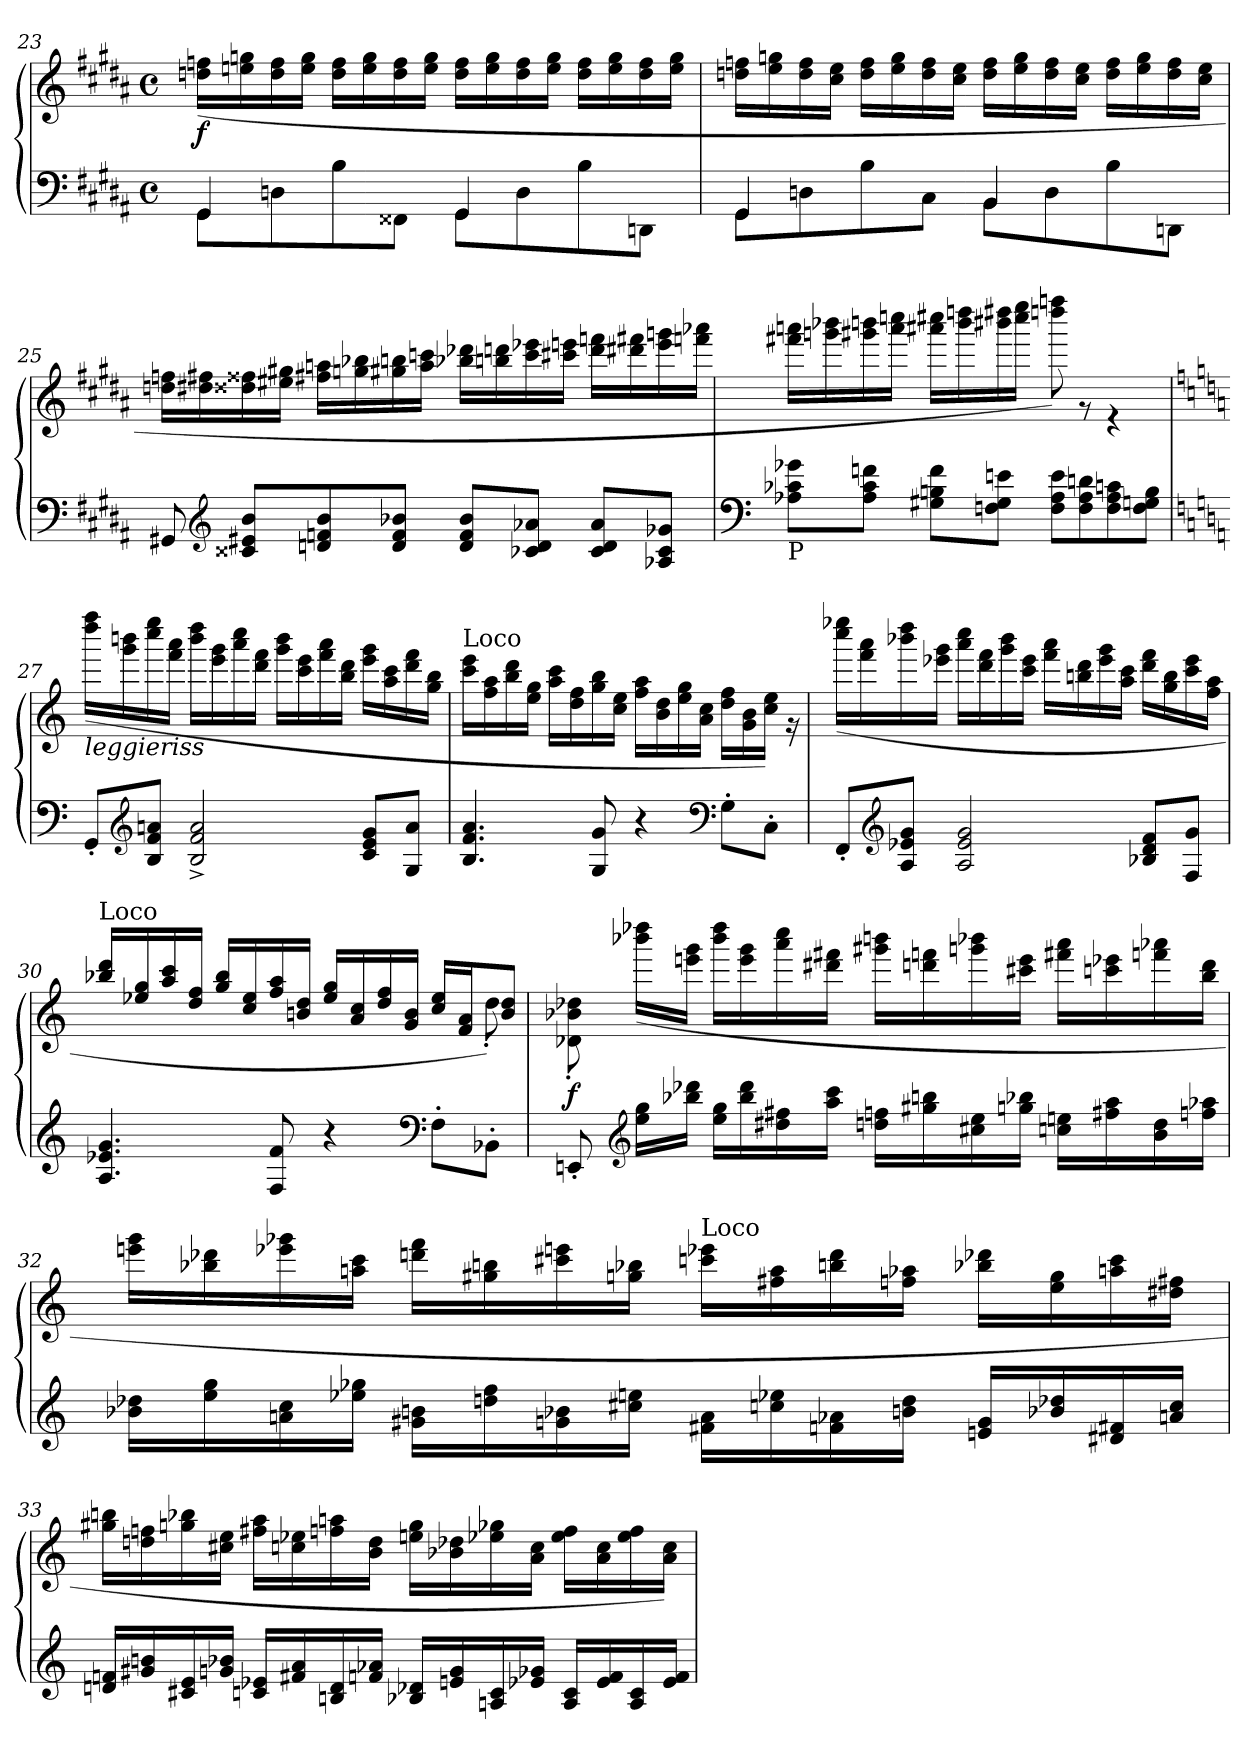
**kern	**kern	**dynam
*part1	*part1	*part1
*staff2	*staff1	*staff1/2
*clefF4	*clefG2	*
*k[f#c#g#d#a#]	*k[f#c#g#d#a#]	*
*g#:	*g#:	*
*M4/4	*M4/4	*
*met(c)	*met(c)	*
=23	=23	=23
*^	*^	*
!	!	!	!	!LO:DY:b
4GG#/	8GG#\L	1ryy	(>16ddn\ 16ffn\LL	f
.	.	.	16een\ 16ggn\	.
.	8Dn\	.	16dd\ 16ff\	.
.	.	.	16ee\ 16gg\JJ	.
4ryy	8B\	.	16dd\ 16ff\LL	.
.	.	.	16ee\ 16gg\	.
.	8FF##X\J	.	16dd\ 16ff\	.
.	.	.	16ee\ 16gg\JJ	.
4GG#/	8GG#\L	.	16dd\ 16ff\LL	.
.	.	.	16ee\ 16gg\	.
.	8D\	.	16dd\ 16ff\	.
.	.	.	16ee\ 16gg\JJ	.
4ryy	8B\	.	16dd\ 16ff\LL	.
.	.	.	16ee\ 16gg\	.
.	8DDn\J	.	16dd\ 16ff\	.
.	.	.	16ee\ 16gg\JJ	.
!!LO:LB:g=z	!!
=24	=24	=24	=24	=24
4GG#/	8GG#\L	1ryy	16ddn\ 16ffn\LL	.
.	.	.	16ee\ 16ggn\	.
.	8Dn\	.	16dd\ 16ff\	.
.	.	.	16cc#\ 16ee\JJ	.
4ryy	8B\	.	16dd\ 16ff\LL	.
.	.	.	16ee\ 16gg\	.
.	8C#\J	.	16dd\ 16ff\	.
.	.	.	16cc#\ 16ee\JJ	.
4BB/	8BB\L	.	16dd\ 16ff\LL	.
.	.	.	16ee\ 16gg\	.
.	8D\	.	16dd\ 16ff\	.
.	.	.	16cc#\ 16ee\JJ	.
4ryy	8B\	.	16dd\ 16ff\LL	.
.	.	.	16ee\ 16gg\	.
.	8DDn\J	.	16dd\ 16ff\	.
.	.	.	16cc#\ 16ee\JJ	.
*v	*v	*	*	*
!!LO:LB:g=z
=25	=25	=25	=25
*	*	*^	*
8GG#X/	1ryy	16ddn\ 16ffn\LL	16ryy	.
.	.	16dd#X\ 16ff#X\	32ryy	.
.	.	.	32ryy	.
*clefG2	*	*	*	*
8c##X/ 8e#X/ 8b/L	.	16dd##X\ 16ff##X\	8ryy	.
.	.	16ee#X\ 16gg#X\JJ	.	.
8dn/ 8fn/ 8b/	.	16ff#X\ 16aan\LL	4ryy	.
.	.	16ggn\ 16bb-X\	.	.
8d/ 8f/ 8b-X/J	.	16gg#X\ 16bbn\	.	.
.	.	16aa\ 16cccn\JJ	.	.
8d/ 8f/ 8b-/L	.	16bb-X\ 16ddd-X\LL	4ryy	.
.	.	16bbn\ 16dddn\	.	.
8c-X/ 8d/ 8a-X/J	.	16ccc\ 16eee-X\	.	.
.	.	16ccc#X\ 16eeen\JJ	.	.
8c-/ 8d/ 8a-/L	.	16ddd\ 16fffn\LL	4ryy	.
.	.	16ddd#X\ 16fff#X\	.	.
8A-X/ 8c-/ 8g-X/J	.	16eee\ 16gggn\	.	.
.	.	16fffn\ 16aaa-X\JJ	.	.
*	*v	*v	*v	*
!!LO:LB:g=z
=26	=26	=26
*clefF4	*	*
*	*^	*
!LO:TX:b:t=P	!	!	!
8A-X\ 8c-X\ 8g-X\L	1ryy	16fff#X\ 16aaan\LL	.
.	.	16gggn\ 16bbb-X\	.
8A-\ 8c-\ 8fn\J	.	16ggg#X\ 16bbbn\	.
.	.	16aaa\ 16ccccn\JJ	.
8G#X\ 8Bn\ 8f\L	.	16aaa#X\ 16cccc#X\LL	.
.	.	16bbb\ 16ddddn\	.
8Fn\ 8G#\ 8en\J	.	16bbb#X\ 16dddd#X\	.
.	.	16cccc#\ 16eeee\JJ	.
8F\ 8A-\ 8e\L	.	8ddddn\ 8ffffn\)	.
8F\ 8A-\ 8dn\	.	8r	.
8F\ 8A-\ 8cn\	.	4r	.
8F\ 8Gn\ 8B\J	.	.	.
!!LO:LB:g=z	!!
=27	=27	=27	=27
*k[]	*k[]	*	*
!	!LO:TX:b:i:t=leggieriss	!	!
8GG'/L	1ryy	(<16dddd\ 16ffff\LL	.
.	.	16ggg\ 16bbbn\	.
*clefG2	*	*	*
8B/ 8f/ 8an/J	.	16cccc\ 16eeee\	.
.	.	16fff\ 16aaa\JJ	.
2B/^ 2f/^ 2a/^	.	16bbb\ 16dddd\LL	.
.	.	16eee\ 16ggg\	.
.	.	16aaa\ 16cccc\	.
.	.	16ddd\ 16fff\JJ	.
.	.	16ggg\ 16bbb\LL	.
.	.	16ccc\ 16eee\	.
.	.	16fff\ 16aaa\	.
.	.	16bb\ 16ddd\JJ	.
8c/ 8e/ 8g/L	.	16eee\ 16ggg\LL	.
.	.	16aa\ 16ccc\	.
8G/ 8a/J	.	16ddd\ 16fff\	.
.	.	16gg\ 16bb\JJ	.
=28	=28	=28	=28
!	!LO:TX:a:t=Loco	!	!
4.B/ 4.f/ 4.a/	1ryy	16ccc\ 16eee\LL	.
.	.	16ff\ 16aa\	.
.	.	16bb\ 16ddd\	.
.	.	16ee\ 16gg\JJ	.
.	.	16aa\ 16ccc\LL	.
.	.	16dd\ 16ff\	.
8G/ 8g/	.	16gg\ 16bb\	.
.	.	16cc\ 16ee\JJ	.
4r	.	16ff\ 16aa\LL	.
.	.	16b\ 16dd\	.
.	.	16ee\ 16gg\	.
.	.	16a\ 16cc\JJ	.
*clefF4	*	*	*
8G'\L	.	16dd\ 16ff\LL	.
.	.	16g\ 16b\	.
8C'\J	.	16cc\ 16ee\JJ)	.
.	.	16r	.
!!LO:PB:g=z	!!
=29	=29	=29	=29
8FF'/L	1ryy	(>16cccc\ 16eeee-X\LL	.
.	.	16fff\ 16aaa\	.
*clefG2	*	*	*
8A/ 8e-X/ 8g/J	.	16bbb-X\ 16dddd\	.
.	.	16eee-X\ 16ggg\JJ	.
2A/ 2e-/ 2g/	.	16aaa\ 16cccc\LL	.
.	.	16ddd\ 16fff\	.
.	.	16ggg\ 16bbb-\	.
.	.	16ccc\ 16eee-\JJ	.
.	.	16fff\ 16aaa\LL	.
.	.	16bbn\ 16ddd\	.
.	.	16eee-\ 16ggg\	.
.	.	16aa\ 16ccc\JJ	.
8B-X/ 8d/ 8f/L	.	16ddd\ 16fff\LL	.
.	.	16gg\ 16bb\	.
8F/ 8g/J	.	16ccc\ 16eee-\	.
.	.	16ff\ 16aa\JJ	.
=30	=30	=30	=30
*	*	*^	*
!	!LO:TX:a:t=Loco	!	!	!
4.A/ 4.e-X/ 4.g/	1ryy	2.ryy	16bb-X/ 16ddd/LL	.
.	.	.	16ee-X/ 16gg/	.
.	.	.	16aa/ 16ccc/	.
.	.	.	16dd/ 16ff/JJ	.
.	.	.	16gg/ 16bb-/LL	.
.	.	.	16cc/ 16ee-/	.
8F/ 8f/	.	.	16ff/ 16aa/	.
.	.	.	16bn/ 16dd/JJ	.
4r	.	.	16ee-/ 16gg/LL	.
.	.	.	16a/ 16cc/	.
.	.	.	16dd/ 16ff/	.
.	.	.	16g/ 16b/JJ	.
*clefF4	*	*	*	*
8F'\L	.	8ryy	16cc/ 16ee-/LL	.
.	.	.	16f/ 16a/J	.
8BB-X'\J	.	8dd'\)	8b/ 8dd/J	.
!!LO:LB:g=z
=31	=31	=31	=31	=31
!	!	!	!	!LO:DY:b
*	*	*v	*v	*
8EEn'/	1ryy	8d-X\' 8b-X\' 8dd-X\'	f
*clefG2	*	*	*
16ee\ 16gg\LL	.	(>16bbb-X\ 16dddd-X\LL	.
16bb-X\ 16ddd-X\JJ	.	16eeen\ 16ggg\JJ	.
16ee\ 16gg\LL	.	16bbb-\ 16dddd-\LL	.
16bb-\ 16ddd-\	.	16eee\ 16ggg\	.
16dd#X\ 16ff#X\	.	16aaa\ 16cccc\	.
16aa\ 16ccc\JJ	.	16ddd#X\ 16fff#X\JJ	.
16ddn\ 16ffn\LL	.	16ggg#X\ 16bbbn\LL	.
16gg#X\ 16bbn\	.	16dddn\ 16fffn\	.
16cc#X\ 16ee\	.	16gggn\ 16bbb-X\	.
16ggn\ 16bb-X\JJ	.	16ccc#X\ 16eee\JJ	.
16ccn\ 16een\LL	.	16fff#X\ 16aaa\LL	.
16ff#X\ 16aa\	.	16cccn\ 16eee-X\	.
16b\ 16dd\	.	16fffn\ 16aaa-X\	.
16ffn\ 16aa-X\JJ	.	16bb\ 16ddd\JJ	.
!!LO:LB:g=z	!!
=32	=32	=32	=32
16b-X\ 16dd-X\LL	1ryy	16eeen\ 16ggg\LL	.
16ee\ 16gg\	.	16bb-X\ 16ddd-X\	.
16an\ 16cc\	.	16eee-X\ 16ggg-X\	.
16ee-X\ 16gg-X\JJ	.	16aan\ 16ccc\JJ	.
16g#X\ 16bn\LL	.	16dddn\ 16fff\LL	.
16ddn\ 16ff\	.	16gg#X\ 16bbn\	.
16gn\ 16b-X\	.	16ccc#X\ 16eeen\	.
16cc#X\ 16een\JJ	.	16ggn\ 16bb-X\JJ	.
!	!	!LO:TX:a:t=Loco	!
16f#X\ 16a\LL	.	16cccn\ 16eee-X\LL	.
16ccn\ 16ee-X\	.	16ff#X\ 16aa\	.
16fn\ 16a-X\	.	16bbn\ 16ddd\	.
16bn\ 16dd\JJ	.	16ffn\ 16aa-X\JJ	.
16en/ 16g/LL	.	16bb-X\ 16ddd-X\LL	.
16b-X/ 16dd-X/	.	16ee\ 16gg\	.
16d#X/ 16f#X/	.	16aan\ 16ccc\	.
16an/ 16cc/JJ	.	16dd#X\ 16ff#X\JJ	.
!!LO:LB:g=z	!!
=33	=33	=33	=33
16dn/ 16fn/LL	1ryy	16gg#X\ 16bbn\LL	.
16g#X/ 16bn/	.	16ddn\ 16ffn\	.
16c#X/ 16e/	.	16ggn\ 16bb-X\	.
16gn/ 16b-X/JJ	.	16cc#X\ 16ee\JJ	.
16cn/ 16e-X/LL	.	16ff#X\ 16aa\LL	.
16f#X/ 16a/	.	16ccn\ 16ee-X\	.
16Bn/ 16d/	.	16ffn\ 16aan\	.
16fn/ 16a-X/JJ	.	16b\ 16dd\JJ	.
16B-X/ 16d-X/LL	.	16een\ 16gg\LL	.
16en/ 16g/	.	16b-X\ 16dd-X\	.
16An/ 16c/	.	16ee-X\ 16gg-X\	.
16e-X/ 16g-X/JJ	.	16a\ 16cc\JJ	.
16A/ 16c/LL	.	16ee-\ 16ff\LL	.
16e-/ 16f/	.	16a\ 16cc\	.
16A/ 16c/	.	16ee-\ 16ff\	.
16e-/ 16f/JJ	.	16a\ 16cc\JJ)	.
*	*v	*v	*
=	=	=
*-	*-	*-
